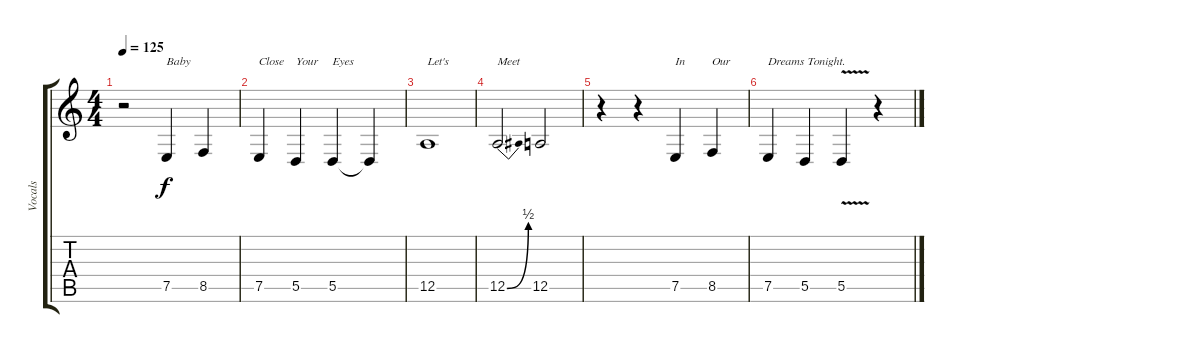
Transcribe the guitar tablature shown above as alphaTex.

\track ("Vocals" "Vocals") {instrument lead1square}
\staff {score tabs}
\tuning (E4 B3 G3 D3 A2 D2) {hide}
\ts (4 4)
\tempo 125
\clef g2
\ks c
r.2{dy f} 7.5.4{txt "Baby"} 8.5.4 |
7.5.4{txt "Close"} 5.5.4{txt "Your"} 5.5.4{txt "Eyes"} 5.5{t}.4 |
12.5.1{txt "Let's"} |
12.5{be (bend 0 0 60 2)}.2{txt "Meet"} 12.5.2 |
r.4 r.4 7.5.4{txt "In"} 8.5.4{txt "Our"} |
7.5.4{txt "Dreams Tonight."} 5.5.4 5.5{v}.4 r.4
